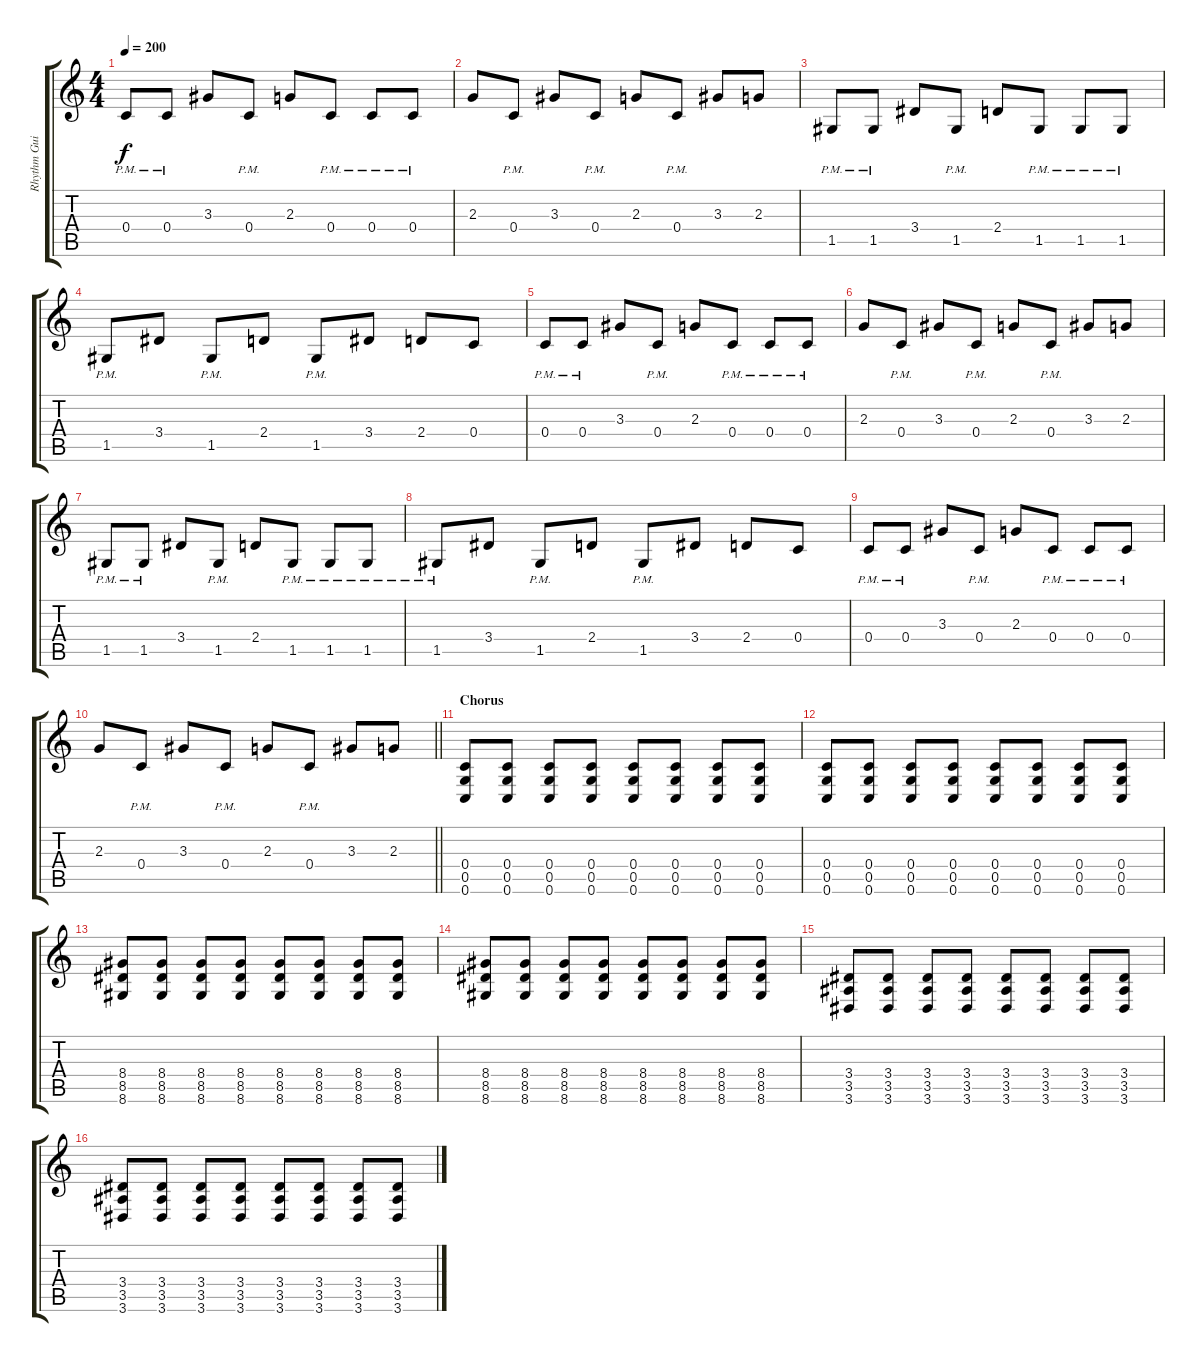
\track ("Rhythm Guitar" "Rhythm Gui") {instrument distortionguitar}
\staff {score tabs}
\tuning (D4 A3 F3 C3 G2 C2) {hide}
\ts (4 4)
\tempo 200
\clef g2
\ks c
0.4{pm}.8{dy f} 0.4{pm}.8 3.3.8 0.4{pm}.8 2.3.8 0.4{pm}.8 0.4{pm}.8 0.4{pm}.8 |
2.3.8 0.4{pm}.8 3.3.8 0.4{pm}.8 2.3.8 0.4{pm}.8 3.3.8 2.3.8 |
1.5{pm}.8 1.5{pm}.8 3.4.8 1.5{pm}.8 2.4.8 1.5{pm}.8 1.5{pm}.8 1.5{pm}.8 |
1.5{pm}.8 3.4.8 1.5{pm}.8 2.4.8 1.5{pm}.8 3.4.8 2.4.8 0.4.8 |
0.4{pm}.8 0.4{pm}.8 3.3.8 0.4{pm}.8 2.3.8 0.4{pm}.8 0.4{pm}.8 0.4{pm}.8 |
2.3.8 0.4{pm}.8 3.3.8 0.4{pm}.8 2.3.8 0.4{pm}.8 3.3.8 2.3.8 |
1.5{pm}.8 1.5{pm}.8 3.4.8 1.5{pm}.8 2.4.8 1.5{pm}.8 1.5{pm}.8 1.5{pm}.8 |
1.5{pm}.8 3.4.8 1.5{pm}.8 2.4.8 1.5{pm}.8 3.4.8 2.4.8 0.4.8 |
0.4{pm}.8 0.4{pm}.8 3.3.8 0.4{pm}.8 2.3.8 0.4{pm}.8 0.4{pm}.8 0.4{pm}.8 |
\barLineRight lightlight
2.3.8 0.4{pm}.8 3.3.8 0.4{pm}.8 2.3.8 0.4{pm}.8 3.3.8 2.3.8 |
\section ("" "Chorus")
(0.4 0.5 0.6).8 (0.4 0.5 0.6).8 (0.4 0.5 0.6).8 (0.4 0.5 0.6).8 (0.4 0.5 0.6).8 (0.4 0.5 0.6).8 (0.4 0.5 0.6).8 (0.4 0.5 0.6).8 |
(0.4 0.5 0.6).8 (0.4 0.5 0.6).8 (0.4 0.5 0.6).8 (0.4 0.5 0.6).8 (0.4 0.5 0.6).8 (0.4 0.5 0.6).8 (0.4 0.5 0.6).8 (0.4 0.5 0.6).8 |
(8.4 8.5 8.6).8 (8.4 8.5 8.6).8 (8.4 8.5 8.6).8 (8.4 8.5 8.6).8 (8.4 8.5 8.6).8 (8.4 8.5 8.6).8 (8.4 8.5 8.6).8 (8.4 8.5 8.6).8 |
(8.4 8.5 8.6).8 (8.4 8.5 8.6).8 (8.4 8.5 8.6).8 (8.4 8.5 8.6).8 (8.4 8.5 8.6).8 (8.4 8.5 8.6).8 (8.4 8.5 8.6).8 (8.4 8.5 8.6).8 |
(3.4 3.5 3.6).8 (3.4 3.5 3.6).8 (3.4 3.5 3.6).8 (3.4 3.5 3.6).8 (3.4 3.5 3.6).8 (3.4 3.5 3.6).8 (3.4 3.5 3.6).8 (3.4 3.5 3.6).8 |
(3.4 3.5 3.6).8 (3.4 3.5 3.6).8 (3.4 3.5 3.6).8 (3.4 3.5 3.6).8 (3.4 3.5 3.6).8 (3.4 3.5 3.6).8 (3.4 3.5 3.6).8 (3.4 3.5 3.6).8
